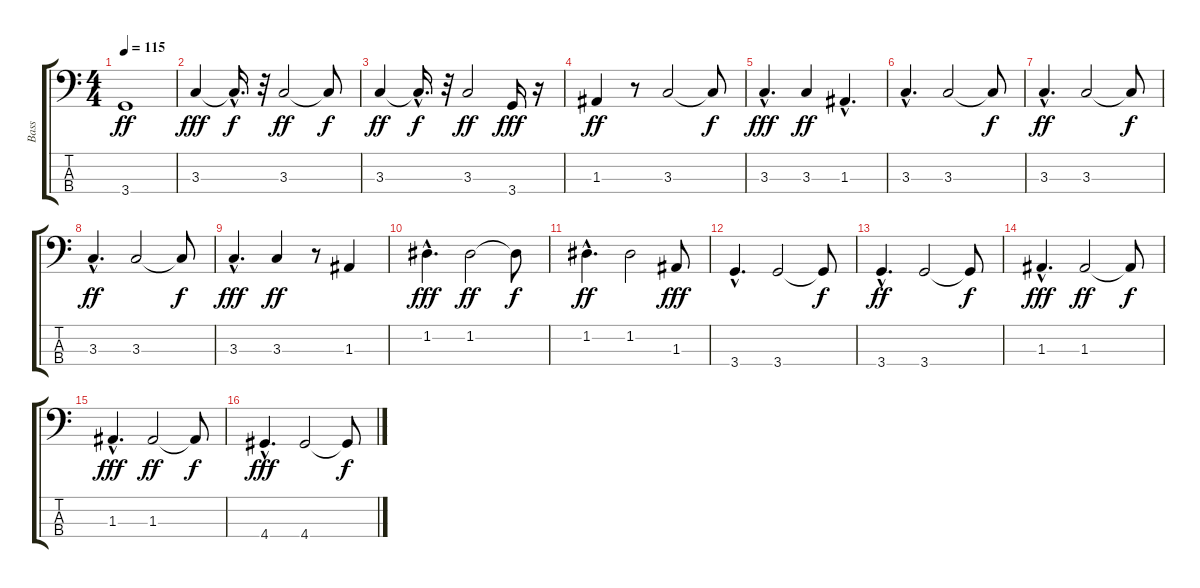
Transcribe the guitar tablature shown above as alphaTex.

\track ("Bass" "Bass") {instrument fretlessbass}
\staff {score tabs}
\tuning (G2 D2 A1 E1) {hide}
\ts (4 4)
\tempo 115
\clef f4
\ks c
3.4.1{dy ff} |
3.3.4{dy fff} 3.3{hac t}.16{d dy f} r.32 3.3.2{dy ff} 3.3{t}.8{dy f} |
3.3.4{dy ff} 3.3{hac t}.16{d dy f} r.32 3.3.2{dy ff} 3.4.16{dy fff} r.16 |
1.3.4{dy ff} r.8 3.3.2 3.3{t}.8{dy f} |
3.3{hac}.4{d dy fff} 3.3.4{dy ff} 1.3{hac}.4{d} |
3.3{hac}.4{d} 3.3.2 3.3{t}.8{dy f} |
3.3{hac}.4{d dy ff} 3.3.2 3.3{t}.8{dy f} |
3.3{hac}.4{d dy ff} 3.3.2 3.3{t}.8{dy f} |
3.3{hac}.4{d dy fff} 3.3.4{dy ff} r.8 1.3.4 |
1.2{hac}.4{d dy fff} 1.2.2{dy ff} 1.2{t}.8{dy f} |
1.2{hac}.4{d dy ff} 1.2.2 1.3.8{dy fff} |
3.4{hac}.4{d} 3.4.2 3.4{t}.8{dy f} |
3.4{hac}.4{d dy ff} 3.4.2 3.4{t}.8{dy f} |
1.3{hac}.4{d dy fff} 1.3.2{dy ff} 1.3{t}.8{dy f} |
1.3{hac}.4{d dy fff} 1.3.2{dy ff} 1.3{t}.8{dy f} |
4.4{hac}.4{d dy fff} 4.4.2 4.4{t}.8{dy f}
